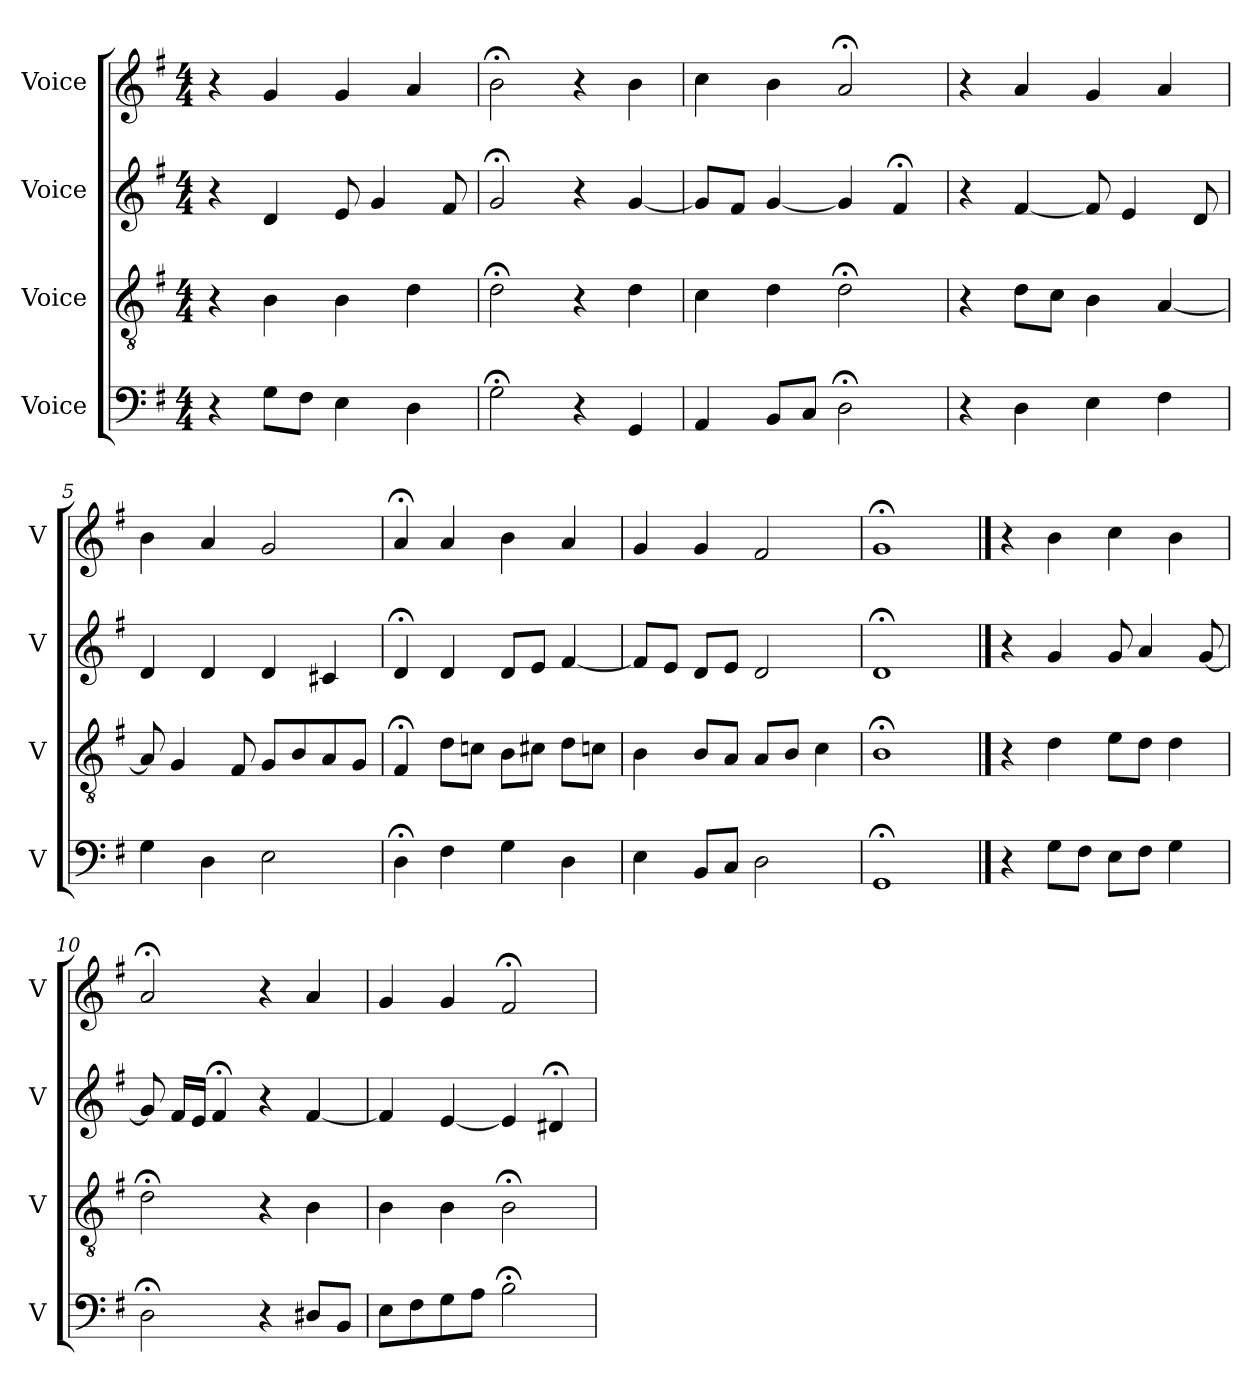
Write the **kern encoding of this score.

**kern	**kern	**kern	**kern
*part4	*part3	*part2	*part1
*staff4	*staff3	*staff2	*staff1
*I"Voice	*I"Voice	*I"Voice	*I"Voice
*I'V	*I'V	*I'V	*I'V
*clefF4	*clefGv2	*clefG2	*clefG2
*k[f#]	*k[f#]	*k[f#]	*k[f#]
*M4/4	*M4/4	*M4/4	*M4/4
*MM100	*MM100	*MM100	*MM100
=1	=1	=1	=1
4r	4r	4r	4r
8G\L	4B\	4d/	4g/
8F#\J	.	.	.
4E\	4B\	8e/	4g/
.	.	4g/	.
4D\	4d\	.	4a/
.	.	8f#/	.
=2	=2	=2	=2
2G;\	2d;\	2g;/	2b;\
4r	4r	4r	4r
4GG/	4d\	[4g/	4b\
=3	=3	=3	=3
4AA/	4c\	8g/L]	4cc\
.	.	8f#/J	.
8BB/L	4d\	[4g/	4b\
8C/J	.	.	.
2D;\	2d;\	4g/]	2a;/
.	.	4f#;/	.
=4	=4	=4	=4
4r	4r	4r	4r
4D\	8d\L	[4f#/	4a/
.	8c\J	.	.
4E\	4B\	8f#/]	4g/
.	.	4e/	.
4F#\	[4A/	.	4a/
.	.	8d/	.
!!LO:LB:g=z
=5	=5	=5	=5
4G\	8A/]	4d/	4b\
.	4G/	.	.
4D\	.	4d/	4a/
.	8F#/	.	.
2E\	8G/L	4d/	2g/
.	8B/	.	.
.	8A/	4c#X/	.
.	8G/J	.	.
=6	=6	=6	=6
4D;\	4F#;/	4d;/	4a;/
4F#\	8d\L	4d/	4a/
.	8cn\J	.	.
4G\	8B\L	8d/L	4b\
.	8c#X\J	8e/J	.
4D\	8d\L	[4f#/	4a/
.	8cn\J	.	.
=7	=7	=7	=7
4E\	4B\	8f#/L]	4g/
.	.	8e/J	.
8BB/L	8B/L	8d/L	4g/
8C/J	8A/J	8e/J	.
2D\	8A/L	2d/	2f#/
.	8B/J	.	.
.	4c\	.	.
=8	=8	=8	=8
1GG;	1B;	1d;	1g;
==9	==9	==9	==9
4r	4r	4r	4r
8G\L	4d\	4g/	4b\
8F#\J	.	.	.
8E\L	8e\L	8g/	4cc\
8F#\J	8d\J	4a/	.
4G\	4d\	.	4b\
.	.	[8g/	.
!!LO:LB:g=z
=10	=10	=10	=10
2D;\	2d;\	8g/]	2a;/
.	.	16f#/LL	.
.	.	16e/JJ	.
.	.	4f#;/	.
4r	4r	4r	4r
8D#X/L	4B\	[4f#/	4a/
8BB/J	.	.	.
=11	=11	=11	=11
8E\L	4B\	4f#/]	4g/
8F#\	.	.	.
8G\	4B\	[4e/	4g/
8A\J	.	.	.
2B;\	2B;\	4e/]	2f#;/
.	.	4d#X;/	.
=	=	=	=
*-	*-	*-	*-
